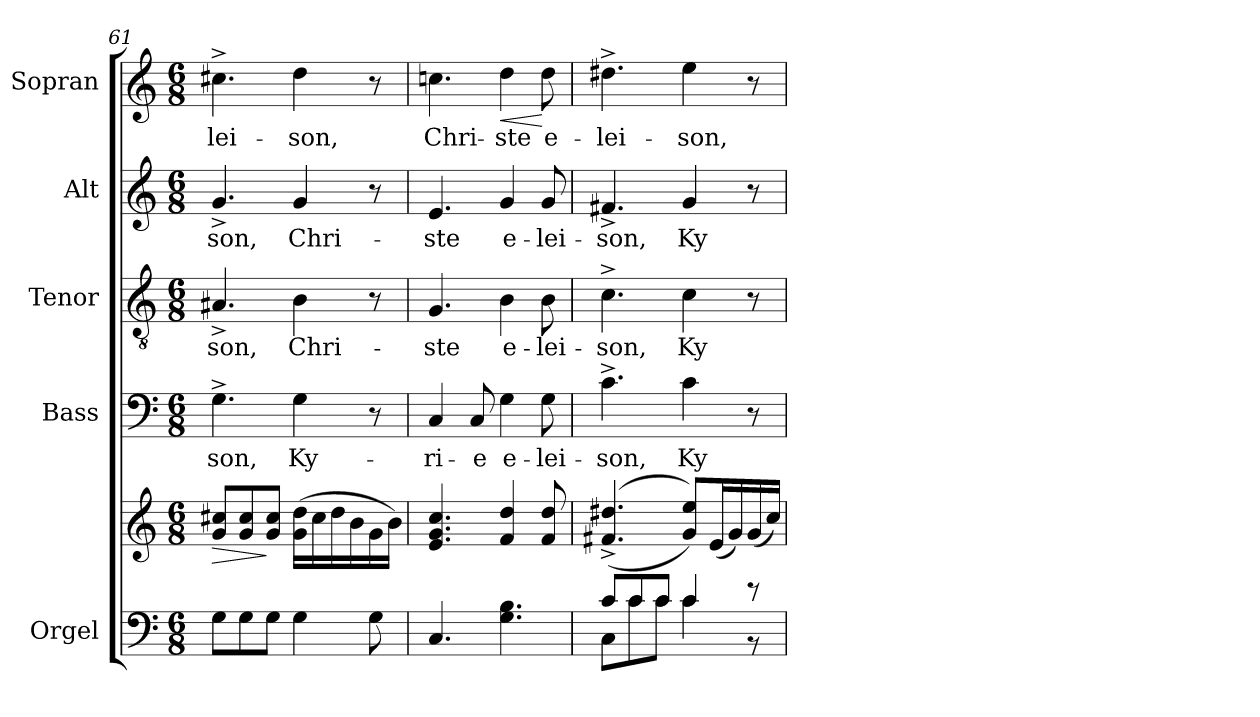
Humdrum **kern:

**kern	**kern	**dynam	**kern	**text	**kern	**text	**kern	**text	**kern	**text	**dynam
*part5	*part5	*part5	*part4	*part4	*part3	*part3	*part2	*part2	*part1	*part1	*part1
*staff6	*staff5	*staff5/6	*staff4	*staff4	*staff3	*staff3	*staff2	*staff2	*staff1	*staff1	*staff1
*I"Orgel	*	*	*I"Bass	*	*I"Tenor	*	*I"Alt	*	*I"Sopran	*	*
*I'Org.	*	*	*I'B.	*	*I'T.	*	*I'A.	*	*I'S.	*	*
!!LO:LB:g=z
*clefF4	*clefG2	*	*clefF4	*	*clefGv2	*	*clefG2	*	*clefG2	*	*
*k[]	*k[]	*	*k[]	*	*k[]	*	*k[]	*	*k[]	*	*
*C:	*C:	*	*C:	*	*C:	*	*C:	*	*C:	*	*
*M6/8	*M6/8	*	*M6/8	*	*M6/8	*	*M6/8	*	*M6/8	*	*
=61	=61	=61	=61	=61	=61	=61	=61	=61	=61	=61	=61
!	!	!LO:HP:b	!	!LO:LY:b	!	!LO:LY:b	!	!LO:LY:b	!	!LO:LY:b	!
8G\L	8g/ 8cc#X/L	>	4.G^>\	-son,	4.A#X^>/	-son,	4.g^>/	-son,	4.cc#X^>\	-lei-	.
8G\	8g/ 8cc#/	.	.	.	.	.	.	.	.	.	.
8G\J	8g/ 8cc#/J	]	.	.	.	.	.	.	.	.	.
!	!	!	!	!LO:LY:b	!	!LO:LY:b	!	!LO:LY:b	!	!LO:LY:b	!
4G\	(>16g\ 16dd\LL	.	4G\	Ky-	4B\	Chri-	4g/	Chri-	4dd\	-son,	.
.	16cc#\	.	.	.	.	.	.	.	.	.	.
.	16dd\	.	.	.	.	.	.	.	.	.	.
.	16b\	.	.	.	.	.	.	.	.	.	.
8G\	16g\	.	8r	.	8r	.	8r	.	8r	.	.
.	16b\JJ)	.	.	.	.	.	.	.	.	.	.
=62	=62	=62	=62	=62	=62	=62	=62	=62	=62	=62	=62
!	!	!	!	!LO:LY:b	!	!LO:LY:b	!	!LO:LY:b	!	!LO:LY:b	!
4.C/	4.e/ 4.g/ 4.cc/	.	4C/	-ri-	4.G/	-ste	4.e/	-ste	4.ccn\	Chri-	.
!	!	!	!	!LO:LY:b	!	!	!	!	!	!	!
.	.	.	8C/	-e	.	.	.	.	.	.	.
!	!	!	!	!LO:LY:b	!	!LO:LY:b	!	!LO:LY:b	!	!LO:LY:b	!LO:HP:b
4.G\ 4.B\	4f/ 4dd/	.	4G\	e-	4B\	e-	4g/	e-	4dd\	-ste	<
!	!	!	!	!LO:LY:b	!	!LO:LY:b	!	!LO:LY:b	!	!LO:LY:b	!
.	8f/ 8dd/	.	8G\	-lei-	8B\	-lei-	8g/	-lei-	8dd\	e-	[
=63	=63	=63	=63	=63	=63	=63	=63	=63	=63	=63	=63
*^	*	*	*	*	*	*	*	*	*	*	*
!	!	!	!	!	!LO:LY:b	!	!LO:LY:b	!	!LO:LY:b	!	!LO:LY:b	!
8c/L	8C\L	(<(<4.f#X/^< 4.dd#X/^<	.	4.c^>\	-son,	4.c^>\	-son,	4.f#X^>/	-son,	4.dd#X^>\	-lei-	.
8c/	8c\	.	.	.	.	.	.	.	.	.	.	.
8c/J	8c\J	.	.	.	.	.	.	.	.	.	.	.
!	!	!	!	!	!LO:LY:b	!	!LO:LY:b	!	!LO:LY:b	!	!LO:LY:b	!
4c/	4c\	8g/ 8ee/L))	.	4c\	Ky-	4c\	Ky-	4g/	Ky-	4ee\	-son,	.
.	.	(<16e/L	.	.	.	.	.	.	.	.	.	.
.	.	16g/)	.	.	.	.	.	.	.	.	.	.
8r	8r	(<16g/	.	8r	.	8r	.	8r	.	8r	.	.
.	.	16cc/JJ)	.	.	.	.	.	.	.	.	.	.
*v	*v	*	*	*	*	*	*	*	*	*	*	*
=	=	=	=	=	=	=	=	=	=	=	=
*-	*-	*-	*-	*-	*-	*-	*-	*-	*-	*-	*-
